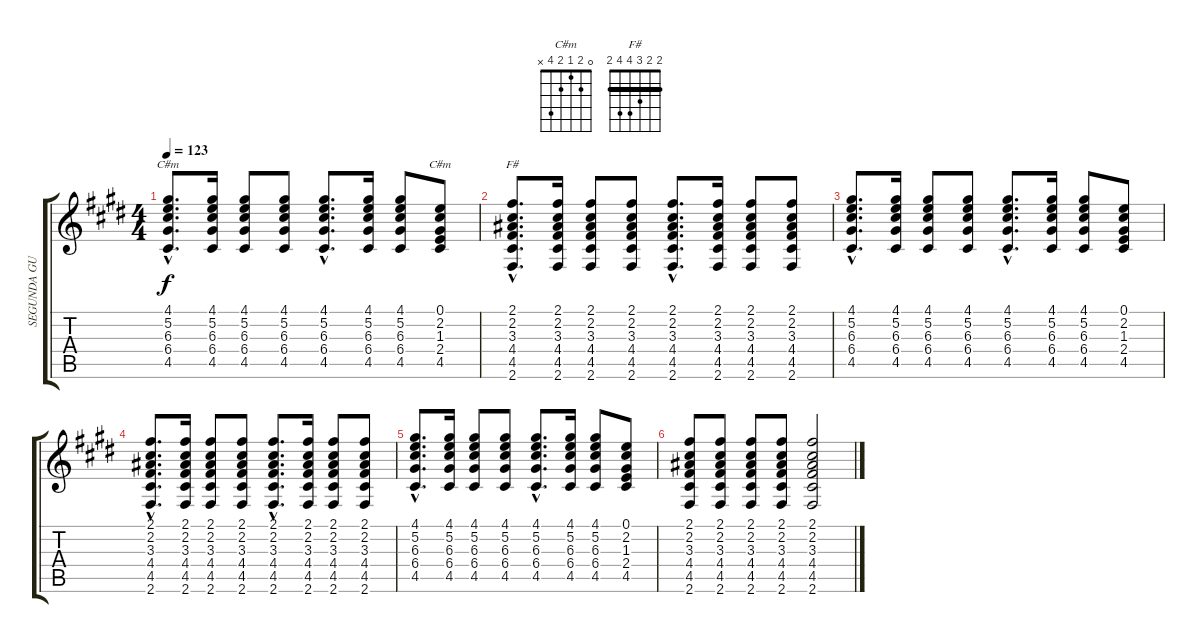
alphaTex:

\track ("SEGUNDA GUITARRA" "SEGUNDA GU") {instrument acousticguitarnylon}
\staff {score tabs}
\tuning (E4 B3 G3 D3 A2 E2) {hide}
\chord ("C#m" 4 5 6 6 4 x) {firstfret 4 barre 4}
\chord ("C#m" 0 2 1 2 4 x)
\chord ("F#" 2 2 3 4 4 2) {barre 2}
\ts (4 4)
\tempo 123
\clef g2
\ks c#minor
(4.1{hac} 5.2{hac} 6.3{hac} 6.4{hac} 4.5{hac}).8{d ch "C#m" dy f} (4.1 5.2 6.3 6.4 4.5).16 (4.1 5.2 6.3 6.4 4.5).8 (4.1 5.2 6.3 6.4 4.5).8 (4.1{hac} 5.2{hac} 6.3{hac} 6.4{hac} 4.5{hac}).8{d} (4.1 5.2 6.3 6.4 4.5).16 (4.1 5.2 6.3 6.4 4.5).8 (0.1 2.2 1.3 2.4 4.5).8{ch "C#m"} |
(2.1{hac} 2.2{hac} 3.3{hac} 4.4{hac} 4.5{hac} 2.6{hac}).8{d ch "F#"} (2.1 2.2 3.3 4.4 4.5 2.6).16 (2.1 2.2 3.3 4.4 4.5 2.6).8 (2.1 2.2 3.3 4.4 4.5 2.6).8 (2.1{hac} 2.2{hac} 3.3{hac} 4.4{hac} 4.5{hac} 2.6{hac}).8{d} (2.1 2.2 3.3 4.4 4.5 2.6).16 (2.1 2.2 3.3 4.4 4.5 2.6).8 (2.1 2.2 3.3 4.4 4.5 2.6).8 |
(4.1{hac} 5.2{hac} 6.3{hac} 6.4{hac} 4.5{hac}).8{d} (4.1 5.2 6.3 6.4 4.5).16 (4.1 5.2 6.3 6.4 4.5).8 (4.1 5.2 6.3 6.4 4.5).8 (4.1{hac} 5.2{hac} 6.3{hac} 6.4{hac} 4.5{hac}).8{d} (4.1 5.2 6.3 6.4 4.5).16 (4.1 5.2 6.3 6.4 4.5).8 (0.1 2.2 1.3 2.4 4.5).8 |
(2.1{hac} 2.2{hac} 3.3{hac} 4.4{hac} 4.5{hac} 2.6{hac}).8{d} (2.1 2.2 3.3 4.4 4.5 2.6).16 (2.1 2.2 3.3 4.4 4.5 2.6).8 (2.1 2.2 3.3 4.4 4.5 2.6).8 (2.1{hac} 2.2{hac} 3.3{hac} 4.4{hac} 4.5{hac} 2.6{hac}).8{d} (2.1 2.2 3.3 4.4 4.5 2.6).16 (2.1 2.2 3.3 4.4 4.5 2.6).8 (2.1 2.2 3.3 4.4 4.5 2.6).8 |
(4.1{hac} 5.2{hac} 6.3{hac} 6.4{hac} 4.5{hac}).8{d} (4.1 5.2 6.3 6.4 4.5).16 (4.1 5.2 6.3 6.4 4.5).8 (4.1 5.2 6.3 6.4 4.5).8 (4.1{hac} 5.2{hac} 6.3{hac} 6.4{hac} 4.5{hac}).8{d} (4.1 5.2 6.3 6.4 4.5).16 (4.1 5.2 6.3 6.4 4.5).8 (0.1 2.2 1.3 2.4 4.5).8 |
(2.1 2.2 3.3 4.4 4.5 2.6).8 (2.1 2.2 3.3 4.4 4.5 2.6).8 (2.1 2.2 3.3 4.4 4.5 2.6).8 (2.1 2.2 3.3 4.4 4.5 2.6).8 (2.1 2.2 3.3 4.4 4.5 2.6).2
